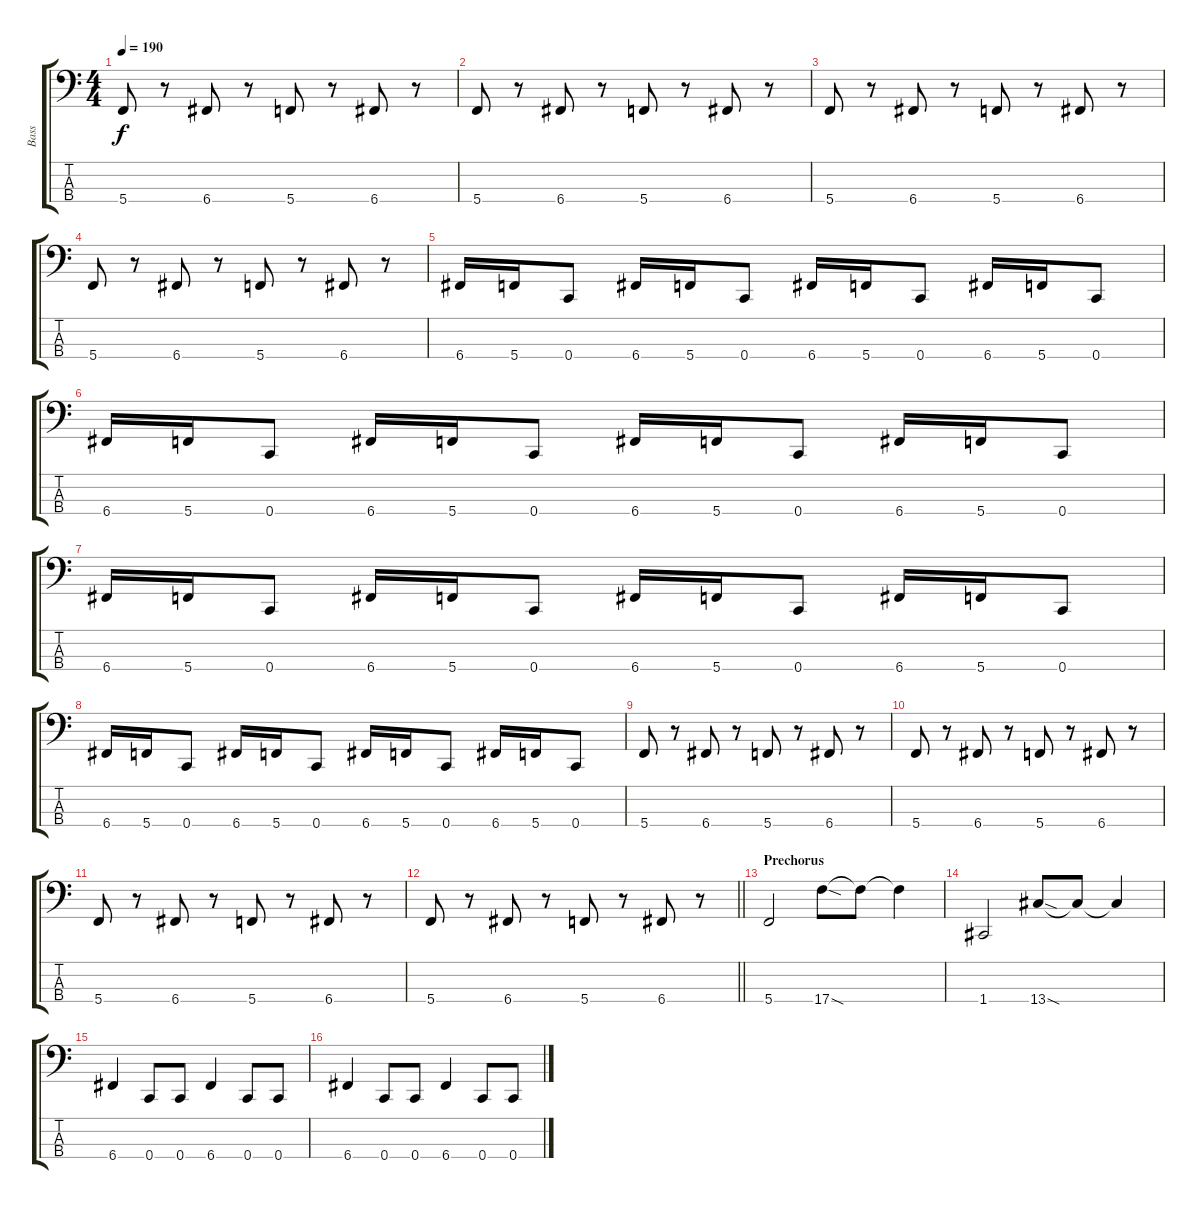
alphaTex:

\track ("Bass" "Bass") {instrument electricbasspick}
\staff {score tabs}
\tuning (F2 C2 G1 C1) {hide}
\ts (4 4)
\tempo 190
\clef f4
\ks c
5.4.8{dy f} r.8 6.4.8 r.8 5.4.8 r.8 6.4.8 r.8 |
5.4.8 r.8 6.4.8 r.8 5.4.8 r.8 6.4.8 r.8 |
5.4.8 r.8 6.4.8 r.8 5.4.8 r.8 6.4.8 r.8 |
5.4.8 r.8 6.4.8 r.8 5.4.8 r.8 6.4.8 r.8 |
6.4.16 5.4.16 0.4.8 6.4.16 5.4.16 0.4.8 6.4.16 5.4.16 0.4.8 6.4.16 5.4.16 0.4.8 |
6.4.16 5.4.16 0.4.8 6.4.16 5.4.16 0.4.8 6.4.16 5.4.16 0.4.8 6.4.16 5.4.16 0.4.8 |
6.4.16 5.4.16 0.4.8 6.4.16 5.4.16 0.4.8 6.4.16 5.4.16 0.4.8 6.4.16 5.4.16 0.4.8 |
6.4.16 5.4.16 0.4.8 6.4.16 5.4.16 0.4.8 6.4.16 5.4.16 0.4.8 6.4.16 5.4.16 0.4.8 |
5.4.8 r.8 6.4.8 r.8 5.4.8 r.8 6.4.8 r.8 |
5.4.8 r.8 6.4.8 r.8 5.4.8 r.8 6.4.8 r.8 |
5.4.8 r.8 6.4.8 r.8 5.4.8 r.8 6.4.8 r.8 |
\barLineRight lightlight
5.4.8 r.8 6.4.8 r.8 5.4.8 r.8 6.4.8 r.8 |
\section ("" "Prechorus")
5.4.2 17.4{sod}.8 17.4{t}.8 17.4{t}.4 |
1.4.2 13.4{sod}.8 13.4{t}.8 13.4{t}.4 |
6.4.4 0.4.8 0.4.8 6.4.4 0.4.8 0.4.8 |
6.4.4 0.4.8 0.4.8 6.4.4 0.4.8 0.4.8
